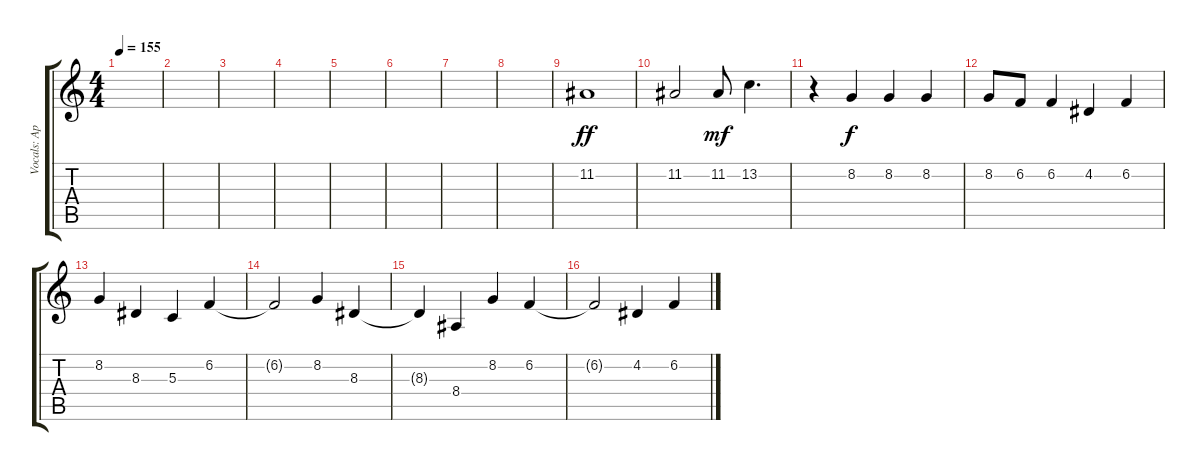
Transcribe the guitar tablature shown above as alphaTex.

\track ("Vocals: Apollo Papathanasio" "Vocals: Ap") {instrument stringensemble1}
\staff {score tabs}
\tuning (E4 B3 G3 D3 A2 E2) {hide}
\ts (4 4)
\tempo 155
\clef g2
\ks c
|
|
|
|
|
|
|
|
11.2.1{dy ff} |
11.2.2 11.2.8{dy mf} 13.2.4{d} |
r.4 8.2.4{dy f} 8.2.4 8.2.4 |
8.2.8 6.2.8 6.2.4 4.2.4 6.2.4 |
8.2.4 8.3.4 5.3.4 6.2.4 |
6.2{t}.2 8.2.4 8.3.4 |
8.3{t}.4 8.4.4 8.2.4 6.2.4 |
6.2{t}.2 4.2.4 6.2.4
